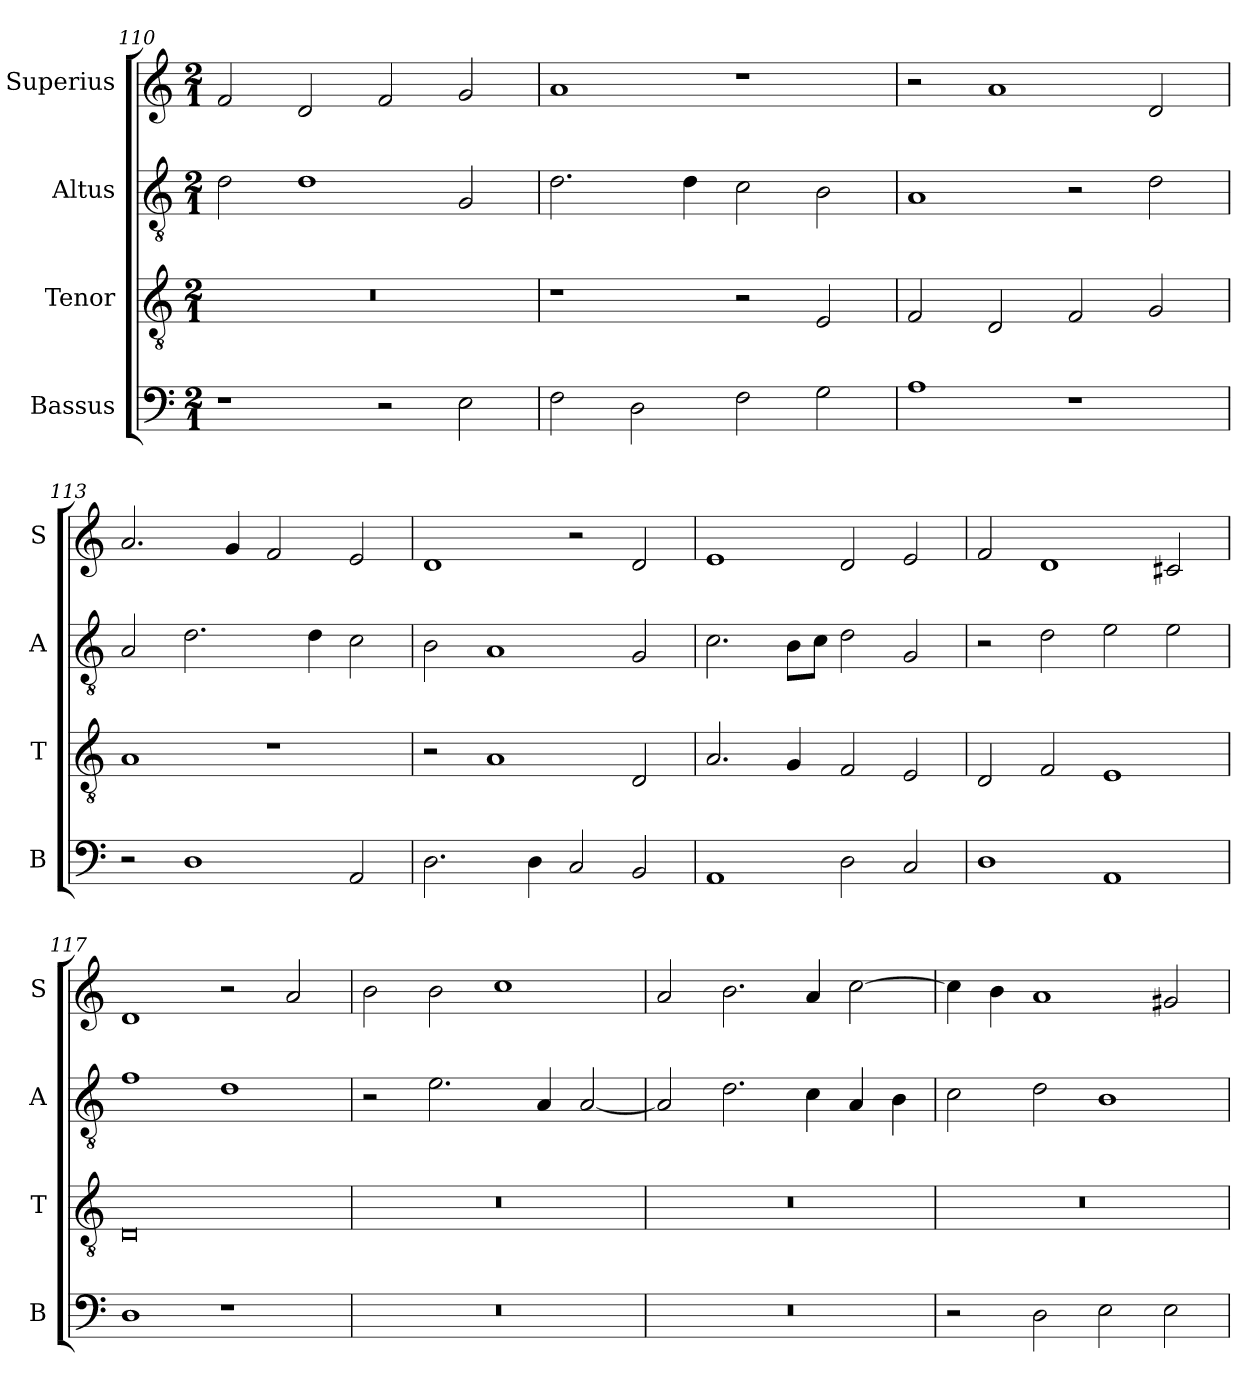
**kern	**kern	**kern	**kern
*part4	*part3	*part2	*part1
*staff4	*staff3	*staff2	*staff1
*I"Bassus	*I"Tenor	*I"Altus	*I"Superius
*I'B	*I'T	*I'A	*I'S
*clefF4	*clefGv2	*clefGv2	*clefG2
*k[]	*k[]	*k[]	*k[]
*C:	*C:	*C:	*C:
*M2/1	*M2/1	*M2/1	*M2/1
=110	=110	=110	=110
1r	0r	2d	2f
.	.	1d	2d
2r	.	.	2f
2E	.	2G	2g
=111	=111	=111	=111
2F	1r	2.d	1a
2D	.	.	.
.	.	4d	.
2F	2r	2c	1r
2G	2E	2B	.
=112	=112	=112	=112
1A	2F	1A	2r
.	2D	.	1a
1r	2F	2r	.
.	2G	2d	2d
=113	=113	=113	=113
2r	1A	2A	2.a
1D	.	2.d	.
.	.	.	4g
.	1r	.	2f
.	.	4d	.
2AA	.	2c	2e
=114	=114	=114	=114
2.D	2r	2B	1d
.	1A	1A	.
4D	.	.	.
2C	.	.	2r
2BB	2D	2G	2d
=115	=115	=115	=115
1AA	2.A	2.c	1e
.	4G	8BL	.
.	.	8cJ	.
2D	2F	2d	2d
2C	2E	2G	2e
=116	=116	=116	=116
1D	2D	2r	2f
.	2F	2d	1d
1AA	1E	2e	.
.	.	2e	2c#X
=117	=117	=117	=117
1D	0D	1f	1d
1r	.	1d	2r
.	.	.	2a
=118	=118	=118	=118
0r	0r	2r	2b
.	.	2.e	2b
.	.	.	1cc
.	.	4A	.
.	.	[2A	.
=119	=119	=119	=119
0r	0r	2A]	2a
.	.	2.d	2.b
.	.	4c	4a
.	.	4A	[2cc
.	.	4B	.
=120	=120	=120	=120
2r	0r	2c	4cc]
.	.	.	4b
2D	.	2d	1a
2E	.	1B	.
2E	.	.	2g#X
=	=	=	=
*-	*-	*-	*-
